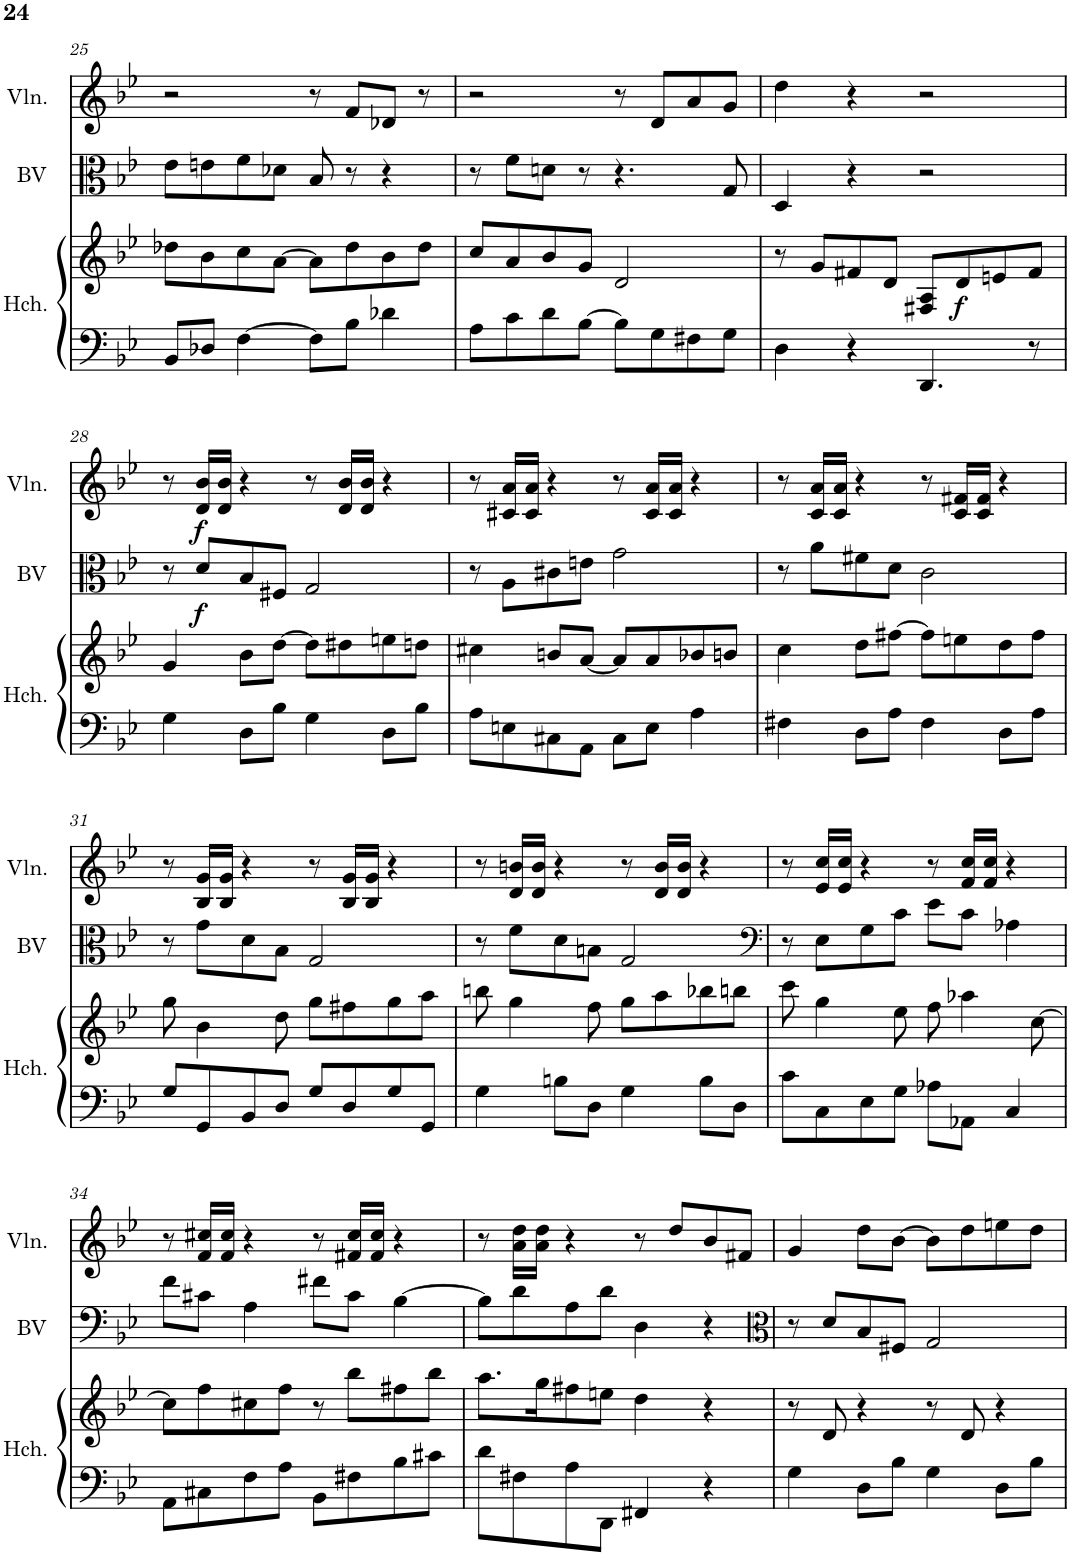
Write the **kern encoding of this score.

**kern	**kern	**dynam	**kern	**dynam	**kern	**dynam
*part3	*part3	*part3	*part2	*part2	*part1	*part1
*staff4	*staff3	*staff3/4	*staff2	*staff2	*staff1	*staff1
*I"Harpsichord	*	*	*I"Bass Viol	*	*I"Violin	*
*I'Hch.	*	*	*I'BV	*	*I'Vln.	*
!!LO:PB:g=z
*clefF4	*clefG2	*	*clefC3	*	*clefG2	*
*k[b-e-]	*k[b-e-]	*	*k[b-e-]	*	*k[b-e-]	*
*M2/2	*M2/2	*	*M2/2	*	*M2/2	*
*met(c|)	*met(c|)	*	*met(c|)	*	*met(c|)	*
=25	=25	=25	=25	=25	=25	=25
8BB-/L	8dd-X\L	.	8e-\L	.	2r	.
8D-X/J	8b-\	.	8en\	.	.	.
[4F\	8cc\	.	8f\	.	.	.
.	[8a\J	.	8d-X\J	.	.	.
8F\L]	8a\L]	.	8B-/	.	8r	.
8B-\J	8dd-\	.	8r	.	8f/L	.
4d-X\	8b-\	.	4r	.	8d-X/J	.
.	8dd-\J	.	.	.	8r	.
=26	=26	=26	=26	=26	=26	=26
8A\L	8cc/L	.	8r	.	2r	.
8c\	8a/	.	8f\L	.	.	.
8d\	8b-/	.	8dn\J	.	.	.
[8B-\J	8g/J	.	8r	.	.	.
8B-\L]	2d/	.	4.r	.	8r	.
8G\	.	.	.	.	8d/L	.
8F#X\	.	.	.	.	8a/	.
8G\J	.	.	8G/	.	8g/J	.
=27	=27	=27	=27	=27	=27	=27
4D\	8r	.	4D/	.	4dd\	.
.	8g/L	.	.	.	.	.
4r	8f#X/	.	4r	.	4r	.
.	8d/J	.	.	.	.	.
4.DD/	8F#X/ 8A/L	.	2r	.	2r	.
!	!	!LO:DY:b	!	!	!	!
.	8d/	f	.	.	.	.
.	8en/	.	.	.	.	.
8r	8f#/J	.	.	.	.	.
!!LO:LB:g=z
=28	=28	=28	=28	=28	=28	=28
4G\	4g/	.	8r	.	8r	.
!	!	!	!	!LO:DY:b	!	!LO:DY:b
.	.	.	8d/L	f	16d/ 16b-/LL	f
.	.	.	.	.	16d/ 16b-/JJ	.
8D\L	8b-\L	.	8B-/	.	4r	.
8B-\J	[8dd\J	.	8F#X/J	.	.	.
4G\	8dd\L]	.	2G/	.	8r	.
.	8dd#X\	.	.	.	16d/ 16b-/LL	.
.	.	.	.	.	16d/ 16b-/JJ	.
8D\L	8een\	.	.	.	4r	.
8B-\J	8ddn\J	.	.	.	.	.
=29	=29	=29	=29	=29	=29	=29
8A\L	4cc#X\	.	8r	.	8r	.
8En\	.	.	8A\L	.	16c#X/ 16a/LL	.
.	.	.	.	.	16c#/ 16a/JJ	.
8C#X\	8bn/L	.	8c#X\	.	4r	.
8AA\J	[8a/J	.	8en\J	.	.	.
8C#\L	8a/L]	.	2g\	.	8r	.
8E\J	8a/	.	.	.	16c#/ 16a/LL	.
.	.	.	.	.	16c#/ 16a/JJ	.
4A\	8b-X/	.	.	.	4r	.
.	8bn/J	.	.	.	.	.
=30	=30	=30	=30	=30	=30	=30
4F#X\	4cc\	.	8r	.	8r	.
.	.	.	8a\L	.	16c/ 16a/LL	.
.	.	.	.	.	16c/ 16a/JJ	.
8D\L	8dd\L	.	8f#X\	.	4r	.
8A\J	[8ff#X\J	.	8d\J	.	.	.
4F#\	8ff#\L]	.	2c\	.	8r	.
.	8een\	.	.	.	16c/ 16f#X/LL	.
.	.	.	.	.	16c/ 16f#/JJ	.
8D\L	8dd\	.	.	.	4r	.
8A\J	8ff#\J	.	.	.	.	.
!!LO:LB:g=z
=31	=31	=31	=31	=31	=31	=31
8G/L	8gg\	.	8r	.	8r	.
8GG/	4b-\	.	8g\L	.	16B-/ 16g/LL	.
.	.	.	.	.	16B-/ 16g/JJ	.
8BB-/	.	.	8d\	.	4r	.
8D/J	8dd\	.	8B-\J	.	.	.
8G/L	8gg\L	.	2G/	.	8r	.
8D/	8ff#X\	.	.	.	16B-/ 16g/LL	.
.	.	.	.	.	16B-/ 16g/JJ	.
8G/	8gg\	.	.	.	4r	.
8GG/J	8aa\J	.	.	.	.	.
=32	=32	=32	=32	=32	=32	=32
4G\	8bbn\	.	8r	.	8r	.
.	4gg\	.	8f\L	.	16d/ 16bn/LL	.
.	.	.	.	.	16d/ 16b/JJ	.
8Bn\L	.	.	8d\	.	4r	.
8D\J	8ff\	.	8Bn\J	.	.	.
4G\	8gg\L	.	2G/	.	8r	.
.	8aa\	.	.	.	16d/ 16b/LL	.
.	.	.	.	.	16d/ 16b/JJ	.
8B\L	8bb-X\	.	.	.	4r	.
8D\J	8bbn\J	.	.	.	.	.
=33	=33	=33	=33	=33	=33	=33
*	*	*	*clefF4	*	*	*
8c\L	8ccc\	.	8r	.	8r	.
8C\	4gg\	.	8E-\L	.	16e-/ 16cc/LL	.
.	.	.	.	.	16e-/ 16cc/JJ	.
8E-\	.	.	8G\	.	4r	.
8G\J	8ee-\	.	8c\J	.	.	.
8A-X\L	8ff\	.	8e-\L	.	8r	.
8AA-X\J	4aa-X\	.	8c\J	.	16f/ 16cc/LL	.
.	.	.	.	.	16f/ 16cc/JJ	.
4C/	.	.	4A-X\	.	4r	.
.	[8cc\	.	.	.	.	.
!!LO:LB:g=z
=34	=34	=34	=34	=34	=34	=34
8AA\L	8cc\L]	.	8f\L	.	8r	.
8C#X\	8ff\	.	8c#X\J	.	16f/ 16cc#X/LL	.
.	.	.	.	.	16f/ 16cc#/JJ	.
8F\	8cc#X\	.	4A\	.	4r	.
8A\J	8ff\J	.	.	.	.	.
8BB-\L	8r	.	8f#X\L	.	8r	.
8F#X\	8bb-\L	.	8c#\J	.	16f#X/ 16cc#/LL	.
.	.	.	.	.	16f#/ 16cc#/JJ	.
8B-\	8ff#X\	.	[4B-\	.	4r	.
8c#X\J	8bb-\J	.	.	.	.	.
=35	=35	=35	=35	=35	=35	=35
8d\L	8.aa\L	.	8B-\L]	.	8r	.
8F#X\	.	.	8d\	.	16a\ 16dd\LL	.
.	16gg\K	.	.	.	16a\ 16dd\JJ	.
8A\	8ff#X\	.	8A\	.	4r	.
8DD\J	8een\J	.	8d\J	.	.	.
4FF#X/	4dd\	.	4D\	.	8r	.
.	.	.	.	.	8dd/L	.
4r	4r	.	4r	.	8b-/	.
.	.	.	.	.	8f#X/J	.
=36	=36	=36	=36	=36	=36	=36
*	*	*	*clefC3	*	*	*
4G\	8r	.	8r	.	4g/	.
.	8d/	.	8d/L	.	.	.
8D\L	4r	.	8B-/	.	8dd\L	.
8B-\J	.	.	8F#X/J	.	[8b-\J	.
4G\	8r	.	2G/	.	8b-\L]	.
.	8d/	.	.	.	8dd\	.
8D\L	4r	.	.	.	8een\	.
8B-\J	.	.	.	.	8dd\J	.
=	=	=	=	=	=	=
*-	*-	*-	*-	*-	*-	*-
